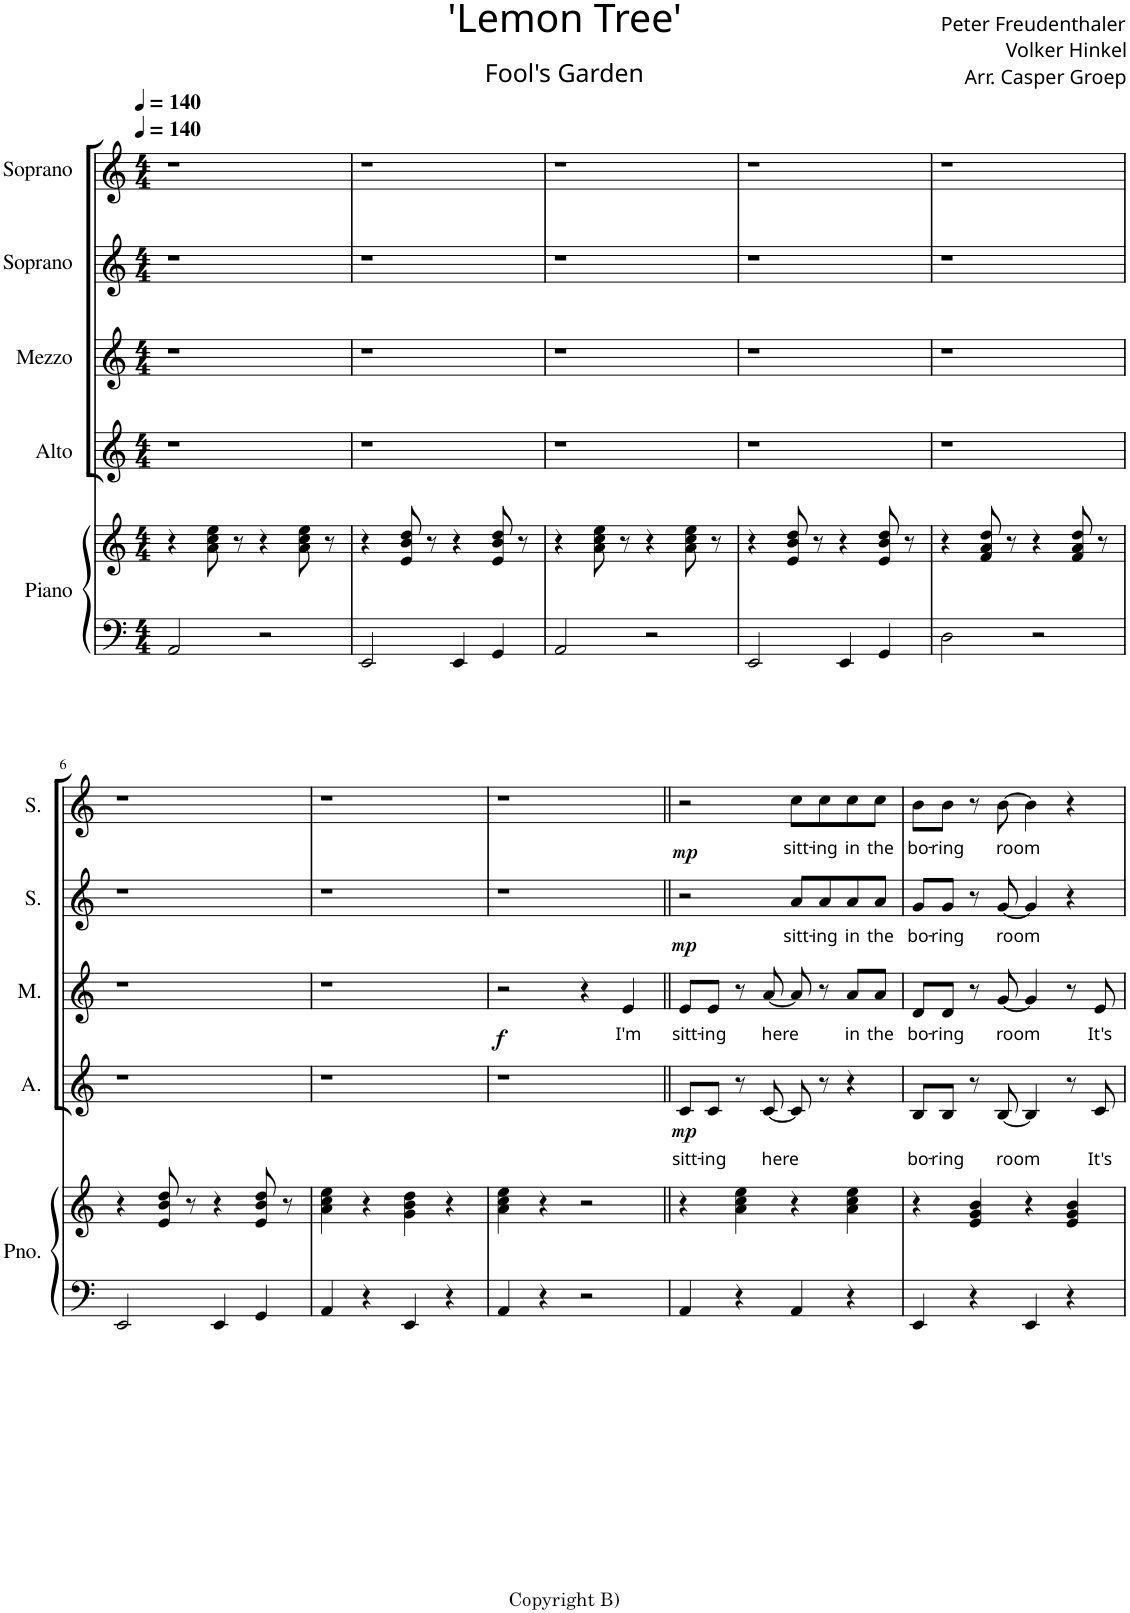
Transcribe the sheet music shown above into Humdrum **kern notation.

**kern	**kern	**kern	**text	**dynam	**kern	**text	**dynam	**kern	**text	**dynam	**kern	**text	**dynam
*part5	*part5	*part4	*part4	*part4	*part3	*part3	*part3	*part2	*part2	*part2	*part1	*part1	*part1
*staff6	*staff5	*staff4	*staff4	*staff4	*staff3	*staff3	*staff3	*staff2	*staff2	*staff2	*staff1	*staff1	*staff1
*I"Piano	*	*I"Alto	*	*	*I"Mezzo	*	*	*I"Soprano	*	*	*I"Soprano	*	*
*I'Pno.	*	*I'A.	*	*	*I'M.	*	*	*I'S.	*	*	*I'S.	*	*
*clefF4	*clefG2	*clefG2	*	*	*clefG2	*	*	*clefG2	*	*	*clefG2	*	*
*k[]	*k[]	*k[]	*	*	*k[]	*	*	*k[]	*	*	*k[]	*	*
*M4/4	*M4/4	*M4/4	*	*	*M4/4	*	*	*M4/4	*	*	*M4/4	*	*
*MM140	*MM140	*MM140	*	*	*MM140	*	*	*MM140	*	*	*MM140	*	*
=1	=1	=1	=1	=1	=1	=1	=1	=1	=1	=1	=1	=1	=1
2AA/	4r	1r	.	.	1r	.	.	1r	.	.	1r	.	.
.	8a\ 8cc\ 8ee\	.	.	.	.	.	.	.	.	.	.	.	.
.	8r	.	.	.	.	.	.	.	.	.	.	.	.
2r	4r	.	.	.	.	.	.	.	.	.	.	.	.
.	8a\ 8cc\ 8ee\	.	.	.	.	.	.	.	.	.	.	.	.
.	8r	.	.	.	.	.	.	.	.	.	.	.	.
=2	=2	=2	=2	=2	=2	=2	=2	=2	=2	=2	=2	=2	=2
2EE/	4r	1r	.	.	1r	.	.	1r	.	.	1r	.	.
.	8e/ 8b/ 8dd/	.	.	.	.	.	.	.	.	.	.	.	.
.	8r	.	.	.	.	.	.	.	.	.	.	.	.
4EE/	4r	.	.	.	.	.	.	.	.	.	.	.	.
4GG/	8e/ 8b/ 8dd/	.	.	.	.	.	.	.	.	.	.	.	.
.	8r	.	.	.	.	.	.	.	.	.	.	.	.
=3	=3	=3	=3	=3	=3	=3	=3	=3	=3	=3	=3	=3	=3
2AA/	4r	1r	.	.	1r	.	.	1r	.	.	1r	.	.
.	8a\ 8cc\ 8ee\	.	.	.	.	.	.	.	.	.	.	.	.
.	8r	.	.	.	.	.	.	.	.	.	.	.	.
2r	4r	.	.	.	.	.	.	.	.	.	.	.	.
.	8a\ 8cc\ 8ee\	.	.	.	.	.	.	.	.	.	.	.	.
.	8r	.	.	.	.	.	.	.	.	.	.	.	.
=4	=4	=4	=4	=4	=4	=4	=4	=4	=4	=4	=4	=4	=4
2EE/	4r	1r	.	.	1r	.	.	1r	.	.	1r	.	.
.	8e/ 8b/ 8dd/	.	.	.	.	.	.	.	.	.	.	.	.
.	8r	.	.	.	.	.	.	.	.	.	.	.	.
4EE/	4r	.	.	.	.	.	.	.	.	.	.	.	.
4GG/	8e/ 8b/ 8dd/	.	.	.	.	.	.	.	.	.	.	.	.
.	8r	.	.	.	.	.	.	.	.	.	.	.	.
=5	=5	=5	=5	=5	=5	=5	=5	=5	=5	=5	=5	=5	=5
2D\	4r	1r	.	.	1r	.	.	1r	.	.	1r	.	.
.	8f/ 8a/ 8dd/	.	.	.	.	.	.	.	.	.	.	.	.
.	8r	.	.	.	.	.	.	.	.	.	.	.	.
2r	4r	.	.	.	.	.	.	.	.	.	.	.	.
.	8f/ 8a/ 8dd/	.	.	.	.	.	.	.	.	.	.	.	.
.	8r	.	.	.	.	.	.	.	.	.	.	.	.
!!LO:LB:g=z
=6	=6	=6	=6	=6	=6	=6	=6	=6	=6	=6	=6	=6	=6
2EE/	4r	1r	.	.	1r	.	.	1r	.	.	1r	.	.
.	8e/ 8b/ 8dd/	.	.	.	.	.	.	.	.	.	.	.	.
.	8r	.	.	.	.	.	.	.	.	.	.	.	.
4EE/	4r	.	.	.	.	.	.	.	.	.	.	.	.
4GG/	8e/ 8b/ 8dd/	.	.	.	.	.	.	.	.	.	.	.	.
.	8r	.	.	.	.	.	.	.	.	.	.	.	.
=7	=7	=7	=7	=7	=7	=7	=7	=7	=7	=7	=7	=7	=7
4AA/	4a\ 4cc\ 4ee\	1r	.	.	1r	.	.	1r	.	.	1r	.	.
4r	4r	.	.	.	.	.	.	.	.	.	.	.	.
4EE/	4g\ 4b\ 4dd\	.	.	.	.	.	.	.	.	.	.	.	.
4r	4r	.	.	.	.	.	.	.	.	.	.	.	.
=8	=8	=8	=8	=8	=8	=8	=8	=8	=8	=8	=8	=8	=8
!	!	!	!	!	!	!	!LO:DY:b	!	!	!	!	!	!
4AA/	4a\ 4cc\ 4ee\	1r	.	.	2r	.	f	1r	.	.	1r	.	.
4r	4r	.	.	.	.	.	.	.	.	.	.	.	.
2r	2r	.	.	.	4r	.	.	.	.	.	.	.	.
!	!	!	!	!	!	!LO:LY:b	!	!	!	!	!	!	!
.	.	.	.	.	4e/	I'm	.	.	.	.	.	.	.
=9||	=9||	=9||	=9||	=9||	=9||	=9||	=9||	=9||	=9||	=9||	=9||	=9||	=9||
!	!	!	!LO:LY:b	!LO:DY:b	!	!LO:LY:b	!	!	!	!LO:DY:b	!	!	!LO:DY:b
4AA/	4r	8c/L	sitt-	mp	8e/L	sitt-	.	2r	.	mp	2r	.	mp
!	!	!	!LO:LY:b	!	!	!LO:LY:b	!	!	!	!	!	!	!
.	.	8c/J	-ing	.	8e/J	-ing	.	.	.	.	.	.	.
4r	4a\ 4cc\ 4ee\	8r	.	.	8r	.	.	.	.	.	.	.	.
!	!	!	!LO:LY:b	!	!	!LO:LY:b	!	!	!	!	!	!	!
.	.	[8c/	here	.	[8a/	here	.	.	.	.	.	.	.
!	!	!	!	!	!	!	!	!	!LO:LY:b	!	!	!LO:LY:b	!
4AA/	4r	8c/]	.	.	8a/]	.	.	8a/L	sitt-	.	8cc\L	sitt-	.
!	!	!	!	!	!	!	!	!	!LO:LY:b	!	!	!LO:LY:b	!
.	.	8r	.	.	8r	.	.	8a/	-ing	.	8cc\	-ing	.
!	!	!	!	!	!	!LO:LY:b	!	!	!LO:LY:b	!	!	!LO:LY:b	!
4r	4a\ 4cc\ 4ee\	4r	.	.	8a/L	in	.	8a/	in	.	8cc\	in	.
!	!	!	!	!	!	!LO:LY:b	!	!	!LO:LY:b	!	!	!LO:LY:b	!
.	.	.	.	.	8a/J	the	.	8a/J	the	.	8cc\J	the	.
=10	=10	=10	=10	=10	=10	=10	=10	=10	=10	=10	=10	=10	=10
!	!	!	!LO:LY:b	!	!	!LO:LY:b	!	!	!LO:LY:b	!	!	!LO:LY:b	!
4EE/	4r	8B/L	bo-	.	8d/L	bo-	.	8g/L	bo-	.	8b\L	bo-	.
!	!	!	!LO:LY:b	!	!	!LO:LY:b	!	!	!LO:LY:b	!	!	!LO:LY:b	!
.	.	8B/J	-ring	.	8d/J	-ring	.	8g/J	-ring	.	8b\J	-ring	.
4r	4e/ 4g/ 4b/	8r	.	.	8r	.	.	8r	.	.	8r	.	.
!	!	!	!LO:LY:b	!	!	!LO:LY:b	!	!	!LO:LY:b	!	!	!LO:LY:b	!
.	.	[8B/	room	.	[8g/	room	.	[8g/	room	.	[8b\	room	.
4EE/	4r	4B/]	.	.	4g/]	.	.	4g/]	.	.	4b\]	.	.
4r	4e/ 4g/ 4b/	8r	.	.	8r	.	.	4r	.	.	4r	.	.
!	!	!	!LO:LY:b	!	!	!LO:LY:b	!	!	!	!	!	!	!
.	.	8c/	It's	.	8e/	It's	.	.	.	.	.	.	.
=	=	=	=	=	=	=	=	=	=	=	=	=	=
*-	*-	*-	*-	*-	*-	*-	*-	*-	*-	*-	*-	*-	*-
